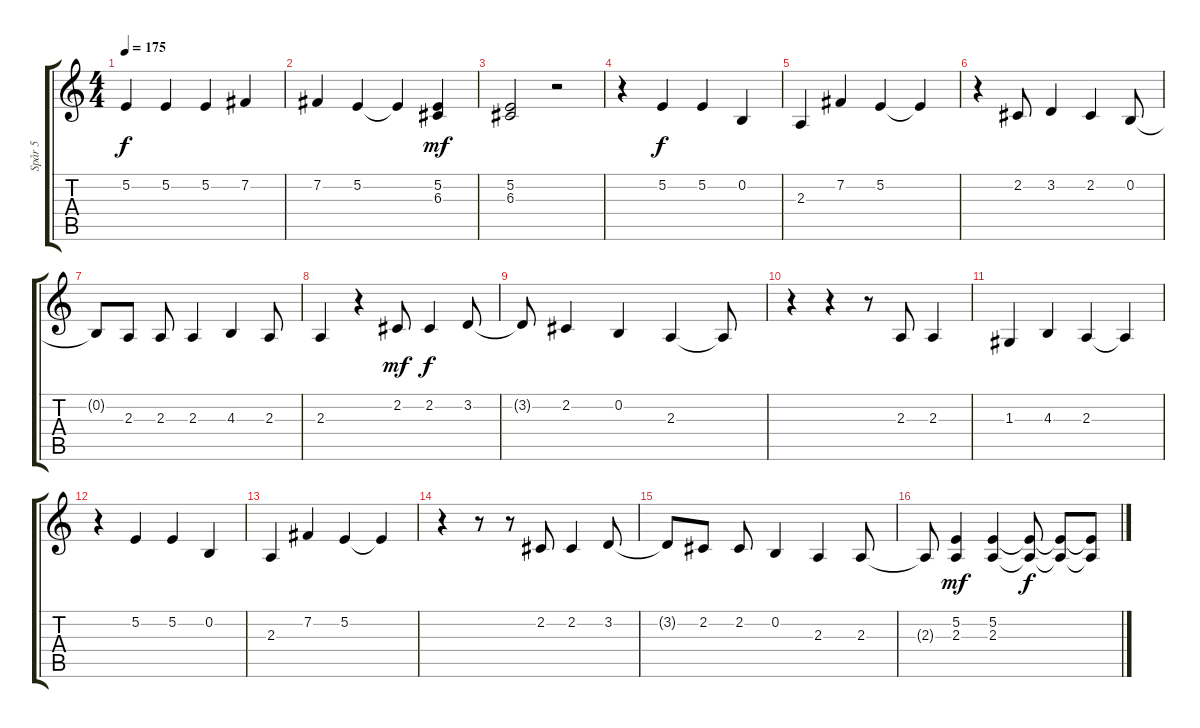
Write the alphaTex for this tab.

\track ("Spår 5" "Spår 5") {instrument oboe}
\staff {score tabs}
\tuning (E4 B3 G3 D3 A2 E2) {hide}
\ts (4 4)
\tempo 175
\clef g2
\ks c
5.2.4{dy f} 5.2.4 5.2.4 7.2.4 |
7.2.4 5.2.4 5.2{t}.4 (5.2 6.3).4{dy mf} |
(5.2 6.3).2 r.2 |
r.4 5.2.4{dy f} 5.2.4 0.2.4 |
2.3.4 7.2.4 5.2.4 5.2{t}.4 |
r.4 2.2.8 3.2.4 2.2.4 0.2.8 |
0.2{t}.8 2.3.8 2.3.8 2.3.4 4.3.4 2.3.8 |
2.3.4 r.4 2.2.8{dy mf} 2.2.4{dy f} 3.2.8 |
3.2{t}.8 2.2.4 0.2.4 2.3.4 2.3{t}.8 |
r.4 r.4 r.8 2.3.8 2.3.4 |
1.3.4 4.3.4 2.3.4 2.3{t}.4 |
r.4 5.2.4 5.2.4 0.2.4 |
2.3.4 7.2.4 5.2.4 5.2{t}.4 |
r.4 r.8 r.8 2.2.8 2.2.4 3.2.8 |
3.2{t}.8 2.2.8 2.2.8 0.2.4 2.3.4 2.3.8 |
2.3{t}.8 (5.2 2.3).4{dy mf} (5.2 2.3).4 (5.2{t} 2.3{t}).8{dy f} (5.2{t} 2.3{t}).8 (5.2{t} 2.3{t}).8
